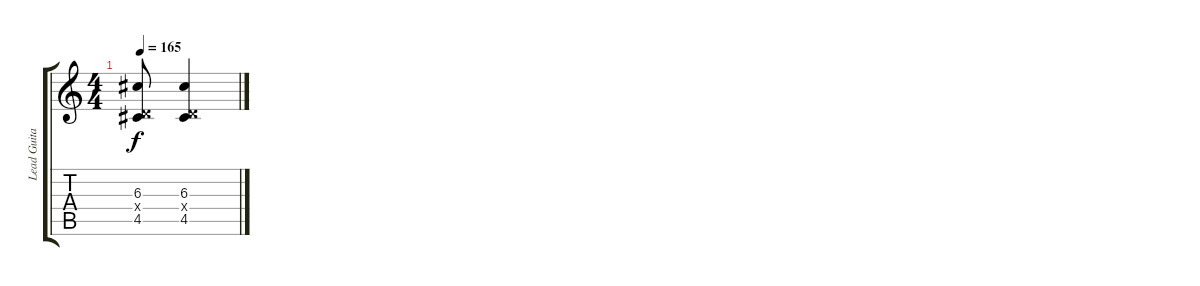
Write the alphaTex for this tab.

\track ("Lead Guitar" "Lead Guita") {instrument distortionguitar}
\staff {score tabs}
\tuning (E4 B3 G3 D3 A2 D2) {hide}
\ts (4 4)
\tempo 165
\clef g2
\ks c
(6.3 0.4{x} 4.5).8{dy f} (6.3 0.4{x} 4.5).4
